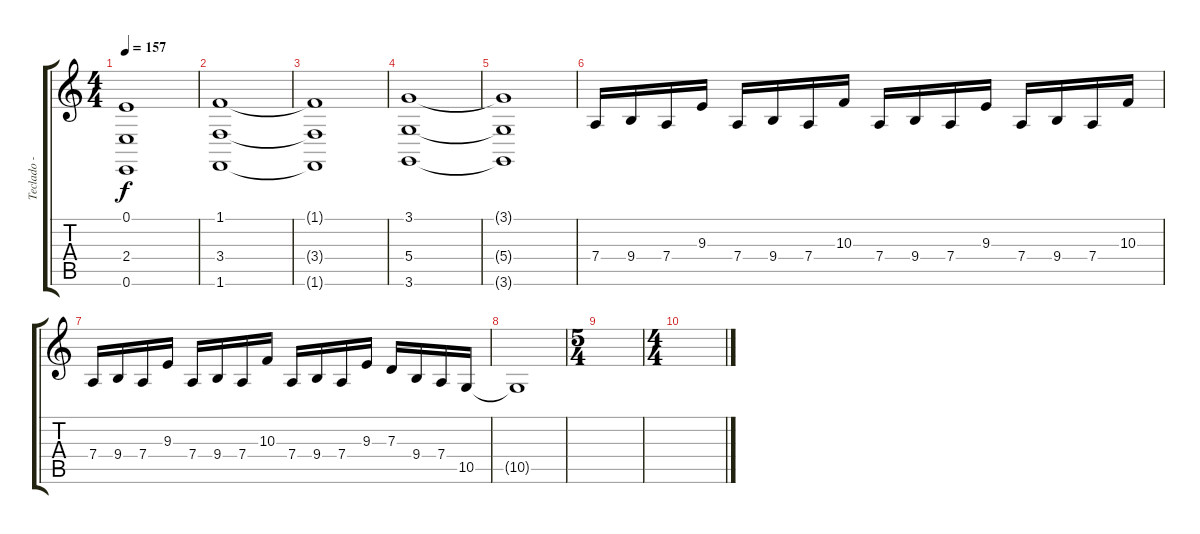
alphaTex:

\track ("Teclado - Optional" "Teclado - ") {instrument synthstrings2}
\staff {score tabs}
\tuning (E4 B3 G3 D3 A2 E2) {hide}
\ts (4 4)
\tempo 157
\clef g2
\ks c
(0.1{t} 2.4{t} 0.6{t}).1{dy f} |
(1.1 3.4 1.6).1 |
(1.1{t} 3.4{t} 1.6{t}).1 |
(3.1 5.4 3.6).1 |
(3.1{t} 5.4{t} 3.6{t}).1 |
7.4.16{instrument stringensemble1} 9.4.16 7.4.16 9.3.16 7.4.16 9.4.16 7.4.16 10.3.16 7.4.16 9.4.16 7.4.16 9.3.16 7.4.16 9.4.16 7.4.16 10.3.16 |
7.4.16 9.4.16 7.4.16 9.3.16 7.4.16 9.4.16 7.4.16 10.3.16 7.4.16 9.4.16 7.4.16 9.3.16 7.3.16 9.4.16 7.4.16 10.5.16 |
10.5{t}.1{volume 0} |
\ts (5 4)
|
\ts (4 4)
